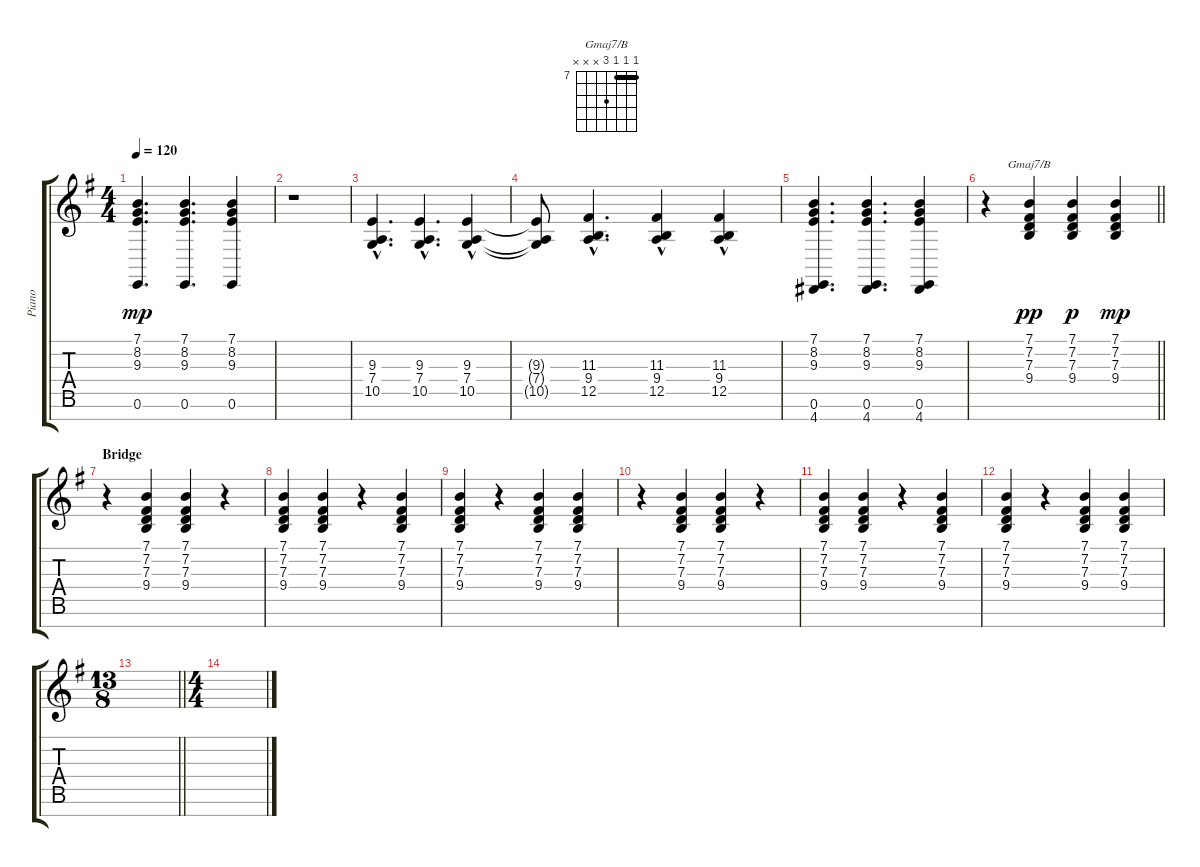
\track ("Piano" "Piano") {instrument acousticgrandpiano}
\staff {score tabs}
\tuning (E4 B3 G3 D3 A2 E2 B1) {hide}
\chord ("Gmaj7/B" 7 7 7 9 x x x) {firstfret 7 barre 7}
\ts (4 4)
\tempo 120
\clef g2
\ks eminor
(7.1 8.2 9.3 0.6).4{d dy mp} (7.1 8.2 9.3 0.6).4{d} (7.1 8.2 9.3 0.6).4 |
r.1 |
(9.3 7.4 10.5{hac}).4{d} (9.3 7.4 10.5{hac}).4{d} (9.3 7.4 10.5{hac}).4 |
(9.3{t} 7.4{t} 10.5{t}).8 (11.3 9.4 12.5{hac}).4{d} (11.3 9.4 12.5{hac}).4 (11.3 9.4 12.5{hac}).4 |
(7.1 8.2 9.3 0.6 4.7).4{d} (7.1 8.2 9.3 0.6 4.7).4{d} (7.1 8.2 9.3 0.6 4.7).4 |
\barLineRight lightlight
r.4 (7.1 7.2 7.3 9.4).4{ch "Gmaj7/B" dy pp} (7.1 7.2 7.3 9.4).4{dy p} (7.1 7.2 7.3 9.4).4{dy mp} |
\section ("" "Bridge")
r.4 (7.1 7.2 7.3 9.4).4 (7.1 7.2 7.3 9.4).4 r.4 |
(7.1 7.2 7.3 9.4).4 (7.1 7.2 7.3 9.4).4 r.4 (7.1 7.2 7.3 9.4).4 |
(7.1 7.2 7.3 9.4).4 r.4 (7.1 7.2 7.3 9.4).4 (7.1 7.2 7.3 9.4).4 |
r.4 (7.1 7.2 7.3 9.4).4 (7.1 7.2 7.3 9.4).4 r.4 |
(7.1 7.2 7.3 9.4).4 (7.1 7.2 7.3 9.4).4 r.4 (7.1 7.2 7.3 9.4).4 |
(7.1 7.2 7.3 9.4).4 r.4 (7.1 7.2 7.3 9.4).4 (7.1 7.2 7.3 9.4).4 |
\ts (13 8)
\barLineRight lightlight
|
\ts (4 4)
